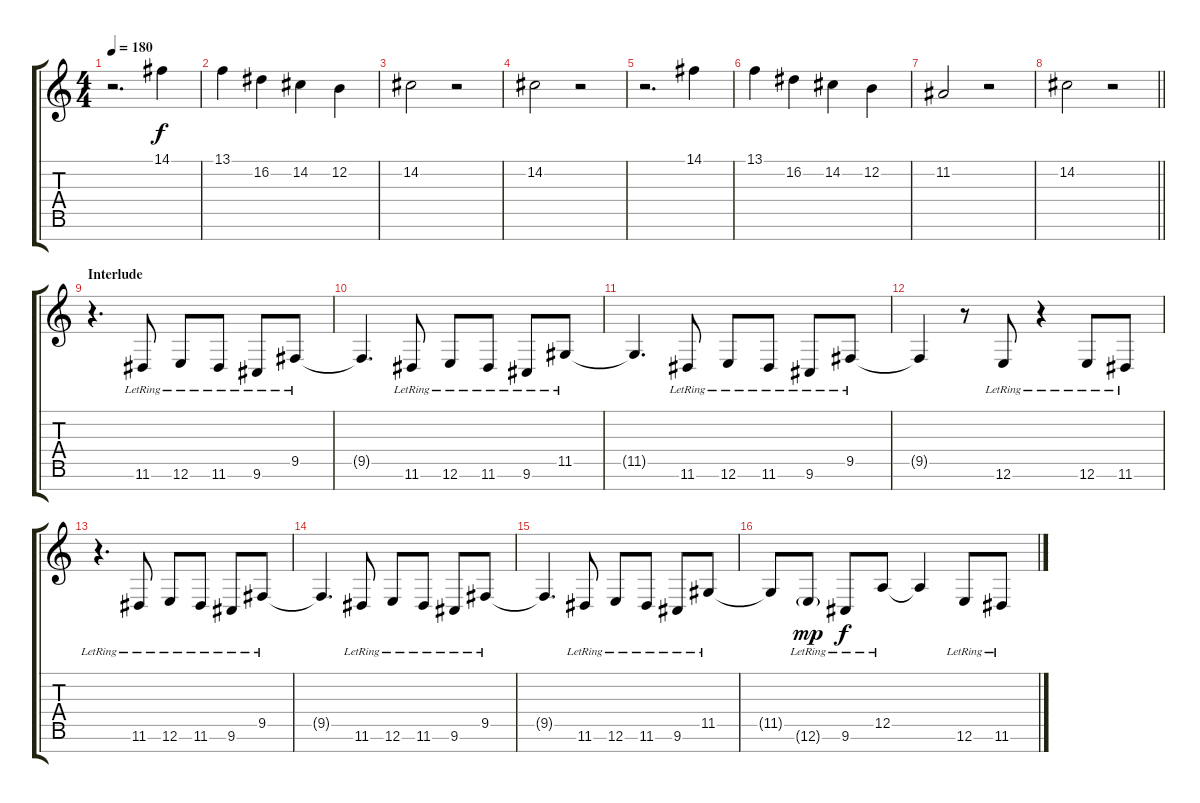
\track "" {instrument brightacousticpiano}
\staff {score tabs}
\tuning (E4 B3 G3 D3 A2 E2 B1) {hide}
\ts (4 4)
\tempo 180
\clef g2
\ks c
r.2{d dy f volume 16 instrument brightacousticpiano} 14.1.4 |
13.1.4 16.2.4 14.2.4 12.2.4 |
14.2.2 r.2 |
14.2.2 r.2 |
r.2{d} 14.1.4 |
13.1.4 16.2.4 14.2.4 12.2.4 |
11.2.2 r.2 |
\barLineRight lightlight
14.2.2 r.2 |
\section ("" "Interlude")
r.4{d} 11.6{lr}.8 12.6{lr}.8 11.6{lr}.8 9.6{lr}.8 9.5{lr}.8 |
9.5{t}.4{d} 11.6{lr}.8 12.6{lr}.8 11.6{lr}.8 9.6{lr}.8 11.5{lr}.8 |
11.5{t}.4{d} 11.6{lr}.8 12.6{lr}.8 11.6{lr}.8 9.6{lr}.8 9.5{lr}.8 |
9.5{t}.4 r.8 12.6{lr}.8 r.4 12.6{lr}.8 11.6{lr}.8 |
r.4{d} 11.6{lr}.8 12.6{lr}.8 11.6{lr}.8 9.6{lr}.8 9.5{lr}.8 |
9.5{t}.4{d} 11.6{lr}.8 12.6{lr}.8 11.6{lr}.8 9.6{lr}.8 9.5{lr}.8 |
9.5{t}.4{d} 11.6{lr}.8 12.6{lr}.8 11.6{lr}.8 9.6{lr}.8 11.5{lr}.8 |
11.5{t}.8 12.6{g lr}.8{dy mp} 9.6{lr}.8{dy f} 12.5{lr}.8 12.5{t}.4 12.6{lr}.8 11.6{lr}.8
